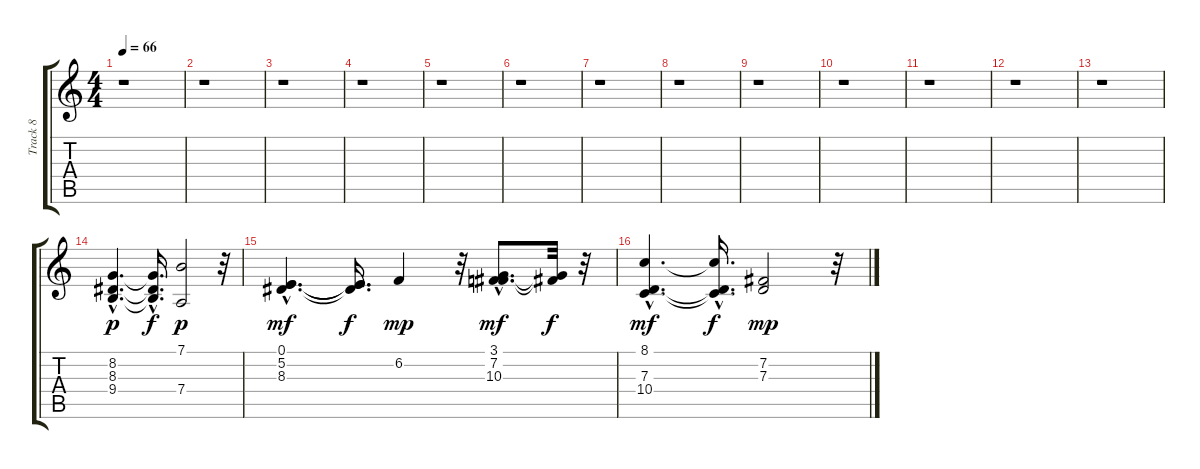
\track ("Track 8" "Track 8") {instrument pad2warm}
\staff {score tabs}
\tuning (E4 B3 G3 D3 A2 E2) {hide}
\ts (4 4)
\tempo 66
\clef g2
\ks c
r.1{dy p} |
r.1 |
r.1 |
r.1 |
r.1 |
r.1 |
r.1 |
r.1 |
r.1 |
r.1 |
r.1 |
r.1 |
r.1 |
(8.2{hac} 8.3{hac} 9.4{hac}).4{d} (8.2{t} 8.3{hac t} 9.4{t}).16{d dy f} (7.1 7.4).2{dy p} r.32 |
(0.1{hac} 5.2{hac} 8.3{hac}).4{d dy mf} (0.1{t} 5.2{t} 8.3{t}).16{d dy f} 6.2.4{dy mp} r.32 (3.1{hac} 7.2{hac} 10.3{hac}).8{d dy mf} (3.1{t} 7.2{t}).32{dy f} r.32 |
(8.1{hac} 7.3{hac} 10.4{hac}).4{d dy mf} (8.1{hac t} 7.3{t} 10.4{t}).16{d dy f} (7.2 7.3).2{dy mp} r.32
